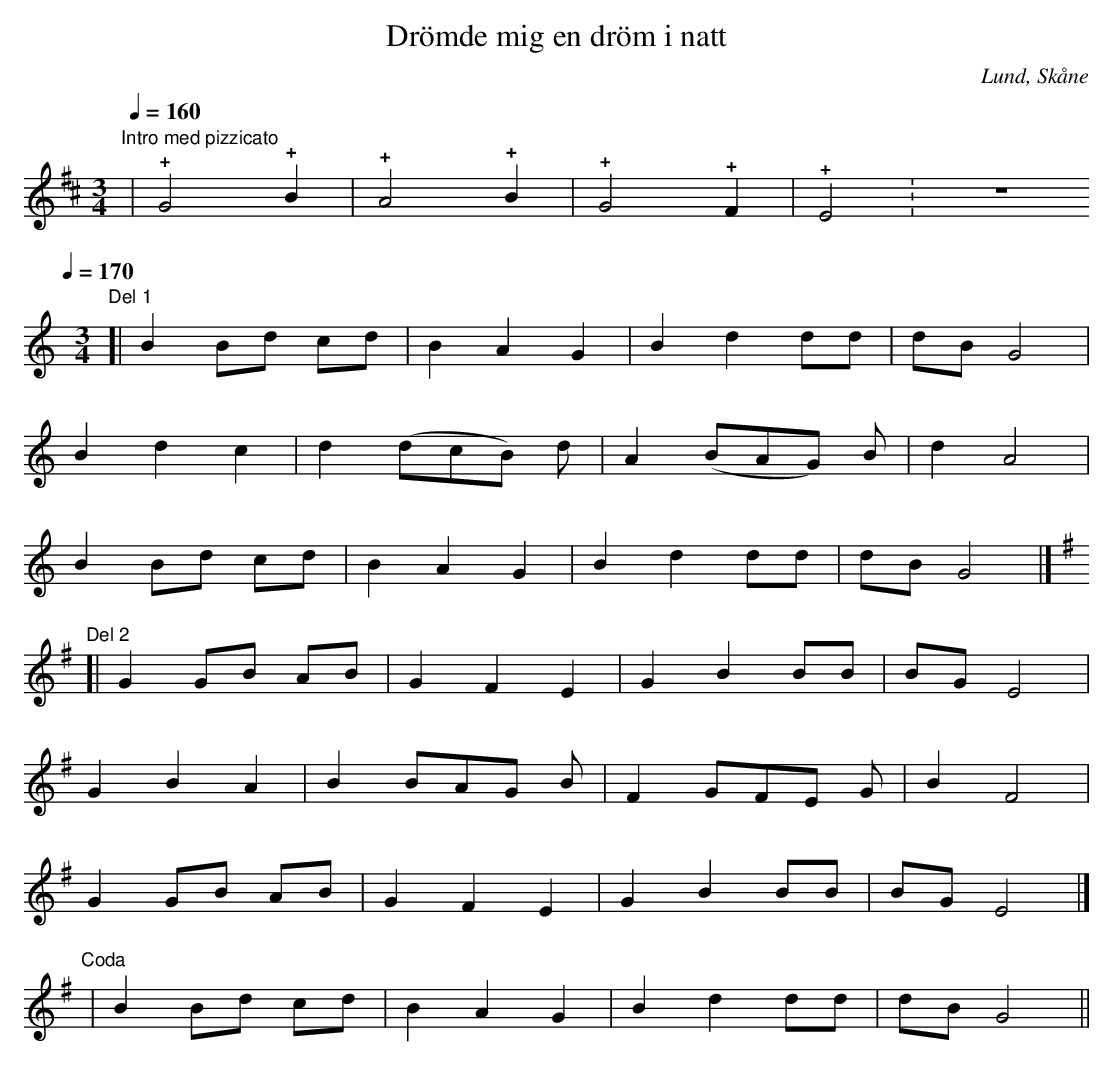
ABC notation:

X:1
T:Drömde mig en dröm i natt
O:Lund, Skåne
M:3/4
L:1/4
Q:1/4=160
K:D
"Intro med pizzicato"| !+!G2!+!B | !+!A2 !+!B | !+!G2 !+!F | !+!E2. | z3
L:1/8
Q:1/4=170
K:C
[M:3/4]"Del 1"[| B2 Bd cd | B2 A2 G2 | B2 d2 dd | dB G4 |
B2 d2 c2 | d2 (dcB) d | A2 (BAG) B | d2 A4 |
B2 Bd cd | B2 A2 G2 | B2 d2 dd | dB G4 |]
K:G
"Del 2"[| G2 GB AB | G2 F2 E2 | G2 B2 BB | BG E4 |
G2 B2 A2 | B2 BAG B | F2 GFE G | B2 F4 |
G2 GB AB | G2 F2 E2 | G2 B2 BB | BG E4 |]
"Coda" | B2 Bd cd | B2 A2 G2 | B2 d2 dd | dB G4 ||
